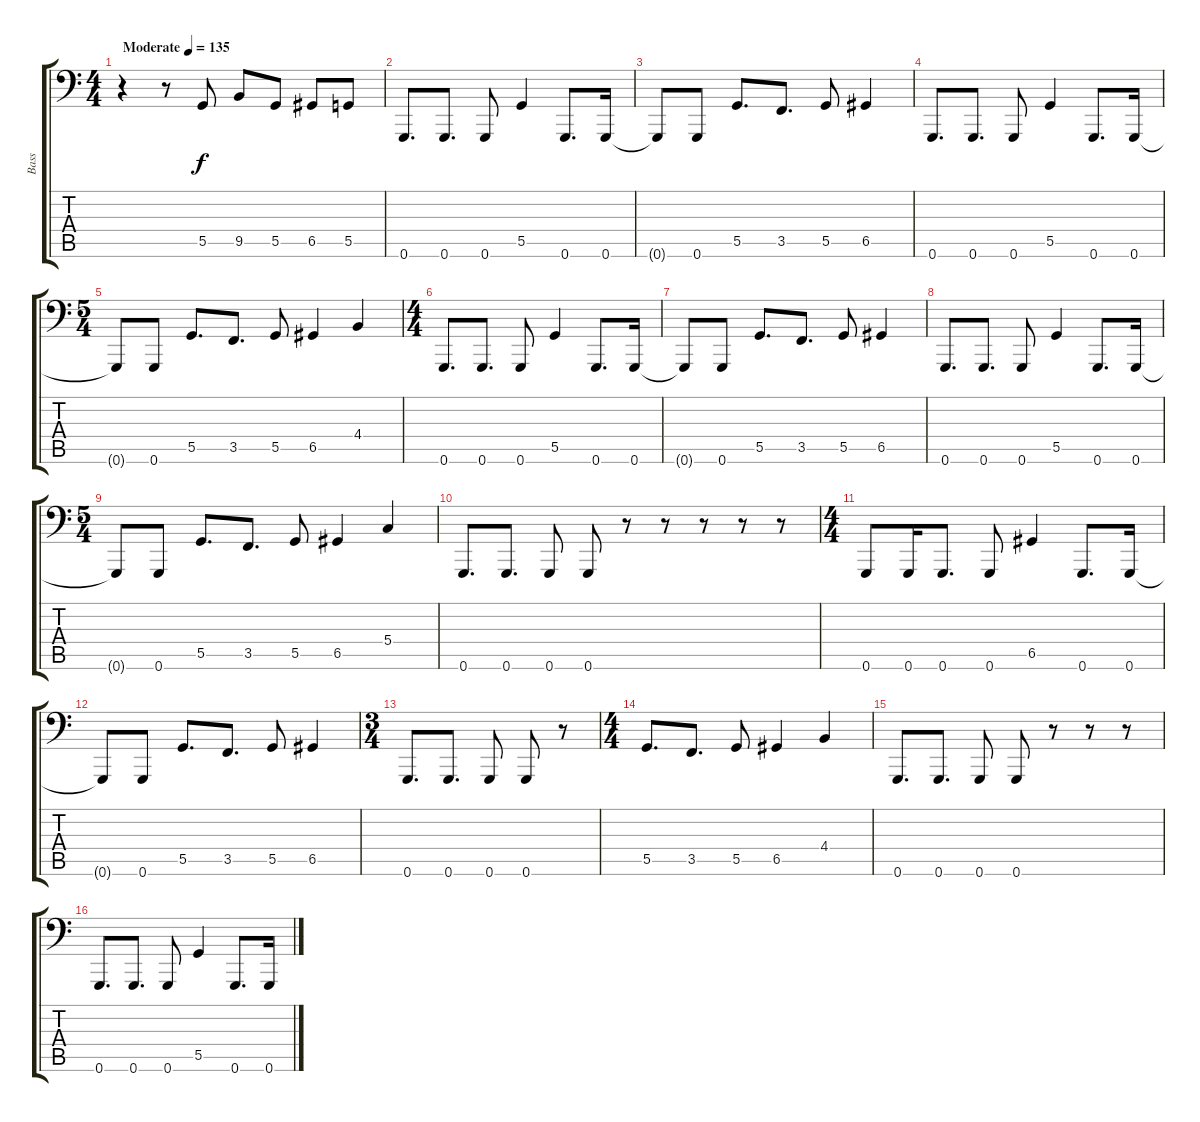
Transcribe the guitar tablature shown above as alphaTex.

\track ("Bass" "Bass") {instrument electricbassfinger}
\staff {score tabs}
\tuning (A2 E2 C2 G1 D1 G0) {hide}
\ts (4 4)
\tempo (135 "Moderate")
\clef f4
\ks c
r.4{dy f instrument electricbassfinger} r.8 5.5.8 9.5.8 5.5.8 6.5.8 5.5.8 |
0.6.8{d} 0.6.8{d} 0.6.8 5.5.4 0.6.8{d} 0.6.16 |
0.6{t}.8 0.6.8 5.5.8{d} 3.5.8{d} 5.5.8 6.5.4 |
0.6.8{d} 0.6.8{d} 0.6.8 5.5.4 0.6.8{d} 0.6.16 |
\ts (5 4)
0.6{t}.8 0.6.8 5.5.8{d} 3.5.8{d} 5.5.8 6.5.4 4.4.4 |
\ts (4 4)
0.6.8{d} 0.6.8{d} 0.6.8 5.5.4 0.6.8{d} 0.6.16 |
0.6{t}.8 0.6.8 5.5.8{d} 3.5.8{d} 5.5.8 6.5.4 |
0.6.8{d} 0.6.8{d} 0.6.8 5.5.4 0.6.8{d} 0.6.16 |
\ts (5 4)
0.6{t}.8 0.6.8 5.5.8{d} 3.5.8{d} 5.5.8 6.5.4 5.4.4 |
0.6.8{d} 0.6.8{d} 0.6.8 0.6.8 r.8 r.8 r.8 r.8 r.8 |
\ts (4 4)
0.6.8 0.6.16 0.6.8{d} 0.6.8 6.5.4 0.6.8{d} 0.6.16 |
0.6{t}.8 0.6.8 5.5.8{d} 3.5.8{d} 5.5.8 6.5.4 |
\ts (3 4)
0.6.8{d} 0.6.8{d} 0.6.8 0.6.8 r.8 |
\ts (4 4)
5.5.8{d} 3.5.8{d} 5.5.8 6.5.4 4.4.4 |
0.6.8{d} 0.6.8{d} 0.6.8 0.6.8 r.8 r.8 r.8 |
0.6.8{d} 0.6.8{d} 0.6.8 5.5.4 0.6.8{d} 0.6.16
